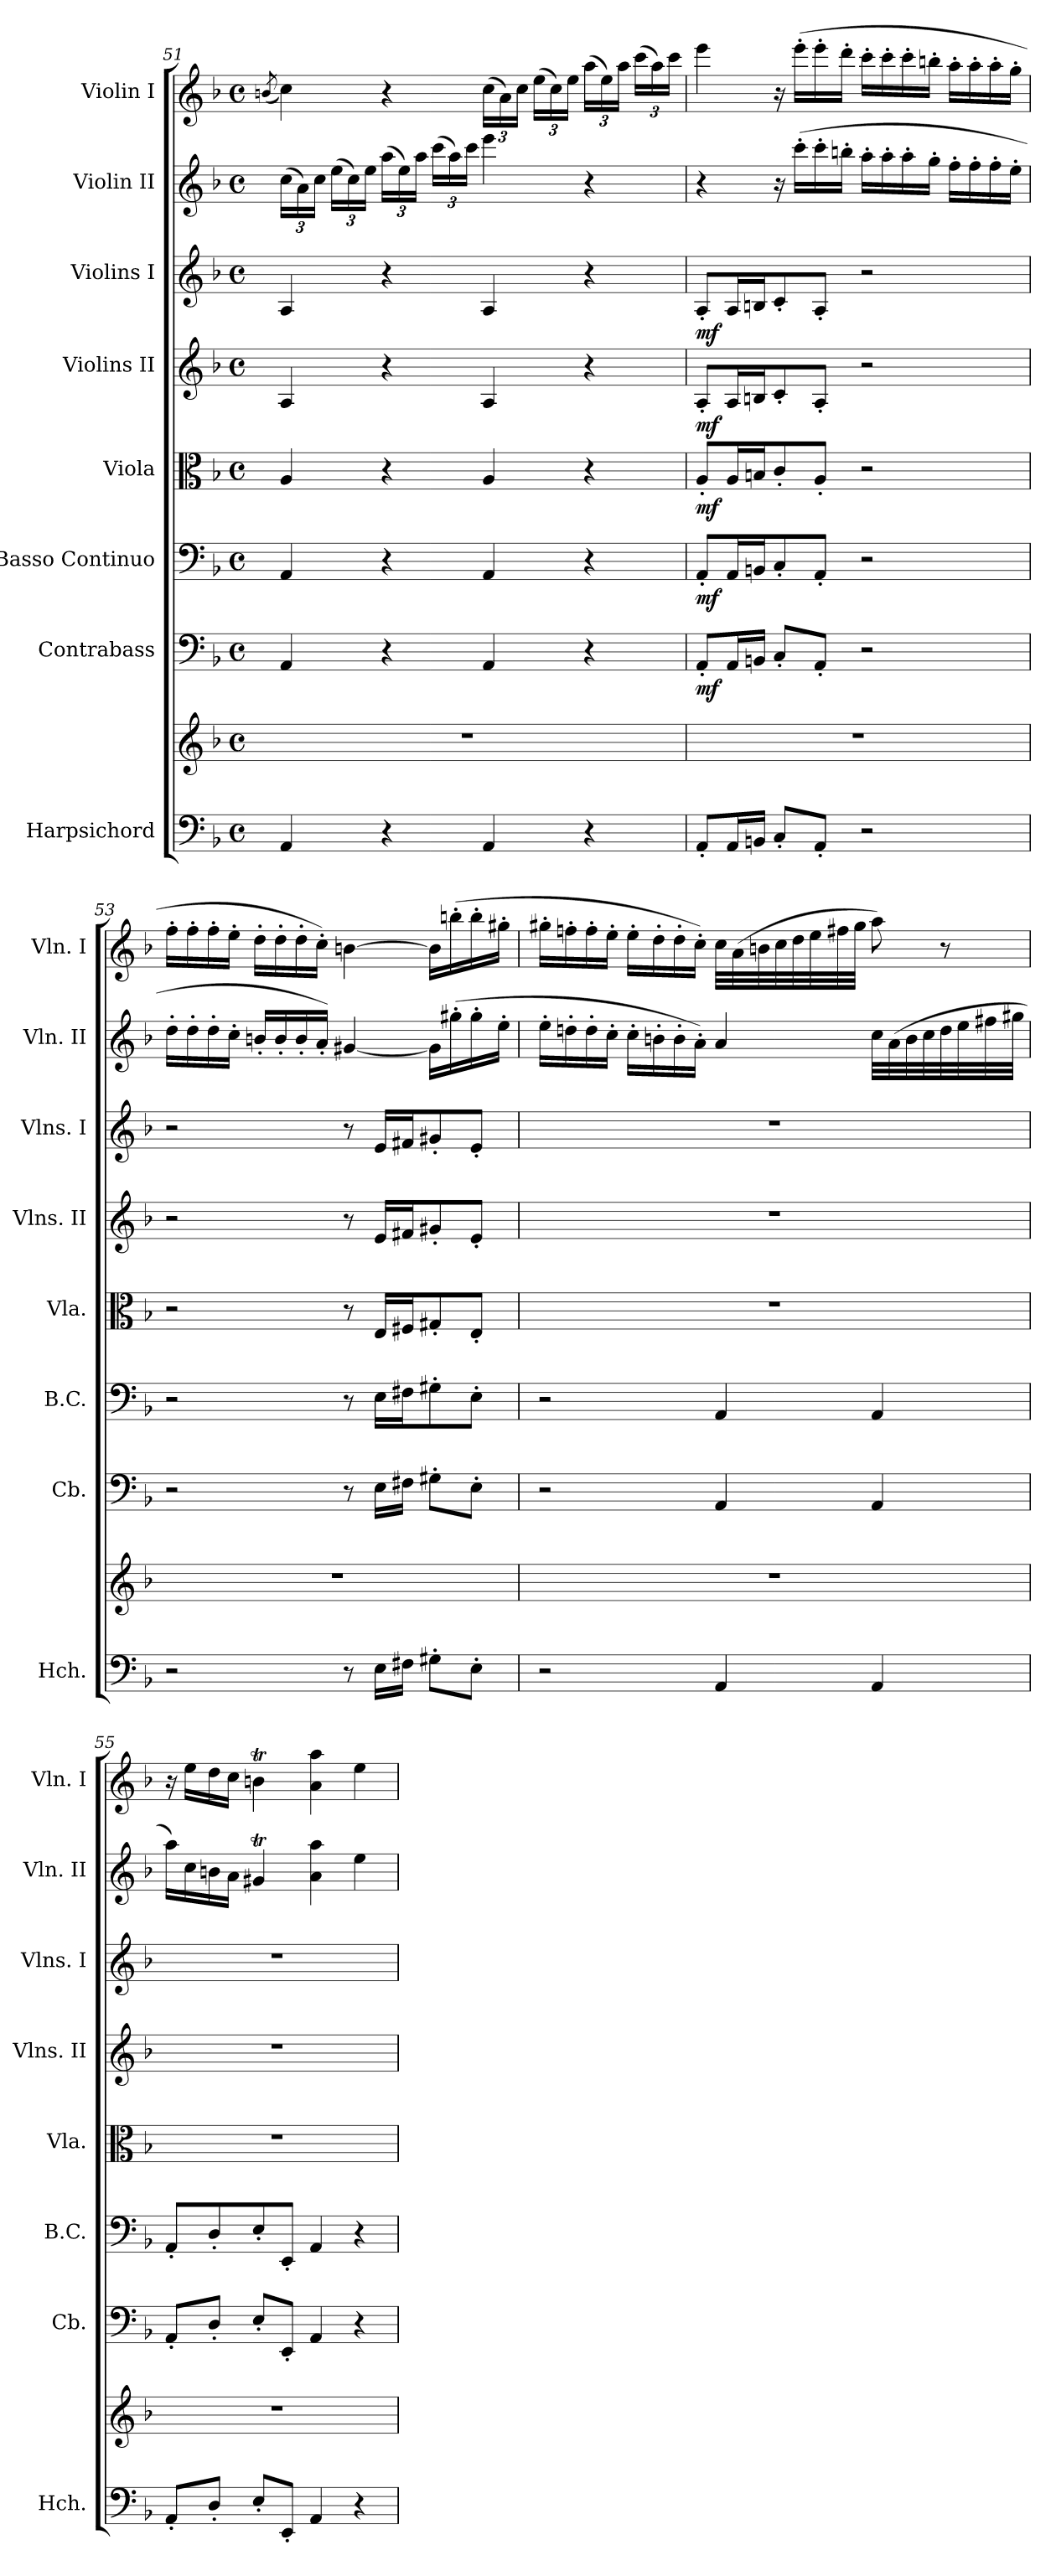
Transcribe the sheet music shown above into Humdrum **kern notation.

**kern	**kern	**kern	**dynam	**kern	**dynam	**kern	**dynam	**kern	**dynam	**kern	**dynam	**kern	**kern
*part8	*part8	*part7	*part7	*part6	*part6	*part5	*part5	*part4	*part4	*part3	*part3	*part2	*part1
*staff9	*staff8	*staff7	*staff7	*staff6	*staff6	*staff5	*staff5	*staff4	*staff4	*staff3	*staff3	*staff2	*staff1
*I"Harpsichord	*	*I"Contrabass	*	*I"Basso Continuo	*	*I"Viola	*	*I"Violins II	*	*I"Violins I	*	*I"Violin II	*I"Violin I
*I'Hch.	*	*I'Cb.	*	*I'B.C.	*	*I'Vla.	*	*I'Vlns. II	*	*I'Vlns. I	*	*I'Vln. II	*I'Vln. I
!!LO:LB:g=z
*clefF4	*clefG2	*clefF4	*	*clefF4	*	*clefC3	*	*clefG2	*	*clefG2	*	*clefG2	*clefG2
*	*	*ITrd7c12	*	*	*	*	*	*	*	*	*	*	*
*k[b-]	*k[b-]	*k[b-]	*	*k[b-]	*	*k[b-]	*	*k[b-]	*	*k[b-]	*	*k[b-]	*k[b-]
*M4/4	*M4/4	*M4/4	*	*M4/4	*	*M4/4	*	*M4/4	*	*M4/4	*	*M4/4	*M4/4
*met(c)	*met(c)	*met(c)	*	*met(c)	*	*met(c)	*	*met(c)	*	*met(c)	*	*met(c)	*met(c)
=51	=51	=51	=51	=51	=51	=51	=51	=51	=51	=51	=51	=51	=51
.	.	.	.	.	.	.	.	.	.	.	.	.	(<8qbn/
*	*	*	*	*	*	*	*	*	*	*	*	*Xbrackettup	*
4AA/	1r	4AAA/	.	4AA/	.	4A/	.	4A/	.	4A/	.	(>24cc\LL	4cc\)
.	.	.	.	.	.	.	.	.	.	.	.	24a\)	.
.	.	.	.	.	.	.	.	.	.	.	.	24cc\JJ	.
.	.	.	.	.	.	.	.	.	.	.	.	(>24ee\LL	.
.	.	.	.	.	.	.	.	.	.	.	.	24cc\)	.
.	.	.	.	.	.	.	.	.	.	.	.	24ee\JJ	.
4r	.	4r	.	4r	.	4r	.	4r	.	4r	.	(>24aa\LL	4r
.	.	.	.	.	.	.	.	.	.	.	.	24ee\)	.
.	.	.	.	.	.	.	.	.	.	.	.	24aa\JJ	.
.	.	.	.	.	.	.	.	.	.	.	.	(>24ccc\LL	.
.	.	.	.	.	.	.	.	.	.	.	.	24aa\)	.
.	.	.	.	.	.	.	.	.	.	.	.	24ccc\JJ	.
*	*	*	*	*	*	*	*	*	*	*	*	*	*Xbrackettup
4AA/	.	4AAA/	.	4AA/	.	4A/	.	4A/	.	4A/	.	4eee\	(>24cc\LL
.	.	.	.	.	.	.	.	.	.	.	.	.	24a\)
.	.	.	.	.	.	.	.	.	.	.	.	.	24cc\JJ
.	.	.	.	.	.	.	.	.	.	.	.	.	(>24ee\LL
.	.	.	.	.	.	.	.	.	.	.	.	.	24cc\)
.	.	.	.	.	.	.	.	.	.	.	.	.	24ee\JJ
4r	.	4r	.	4r	.	4r	.	4r	.	4r	.	4r	(>24aa\LL
.	.	.	.	.	.	.	.	.	.	.	.	.	24ee\)
.	.	.	.	.	.	.	.	.	.	.	.	.	24aa\JJ
.	.	.	.	.	.	.	.	.	.	.	.	.	(>24ccc\LL
.	.	.	.	.	.	.	.	.	.	.	.	.	24aa\)
.	.	.	.	.	.	.	.	.	.	.	.	.	24ccc\JJ
!!LO:PB:g=z
=52	=52	=52	=52	=52	=52	=52	=52	=52	=52	=52	=52	=52	=52
!	!	!	!LO:DY:b	!	!LO:DY:b	!	!LO:DY:b	!	!LO:DY:b	!	!LO:DY:b	!	!
8AA'/L	1r	8AAA'/L	mf	8AA'/L	mf	8A'/L	mf	8A'/L	mf	8A'/L	mf	4r	4eee\
16AA/L	.	16AAA/L	.	16AA/L	.	16A/L	.	16A/L	.	16A/L	.	.	.
16BBn/JJ	.	16BBBn/JJ	.	16BBn/J	.	16Bn/J	.	16Bn/J	.	16Bn/J	.	.	.
8C'/L	.	8CC'/L	.	8C'/	.	8c'/	.	8c'/	.	8c'/	.	16r	16r
.	.	.	.	.	.	.	.	.	.	.	.	(>16ccc'\LL	(>16eee'\LL
8AA'/J	.	8AAA'/J	.	8AA'/J	.	8A'/J	.	8A'/J	.	8A'/J	.	16ccc'\	16eee'\
.	.	.	.	.	.	.	.	.	.	.	.	16bbn'\JJ	16ddd'\JJ
2r	.	2r	.	2r	.	2r	.	2r	.	2r	.	16aa'\LL	16ccc'\LL
.	.	.	.	.	.	.	.	.	.	.	.	16aa'\	16ccc'\
.	.	.	.	.	.	.	.	.	.	.	.	16aa'\	16ccc'\
.	.	.	.	.	.	.	.	.	.	.	.	16gg'\JJ	16bbn'\JJ
.	.	.	.	.	.	.	.	.	.	.	.	16ff'\LL	16aa'\LL
.	.	.	.	.	.	.	.	.	.	.	.	16ff'\	16aa'\
.	.	.	.	.	.	.	.	.	.	.	.	16ff'\	16aa'\
.	.	.	.	.	.	.	.	.	.	.	.	16ee'\JJ	16gg'\JJ
=53	=53	=53	=53	=53	=53	=53	=53	=53	=53	=53	=53	=53	=53
2r	1r	2r	.	2r	.	2r	.	2r	.	2r	.	16dd'\LL	16ff'\LL
.	.	.	.	.	.	.	.	.	.	.	.	16dd'\	16ff'\
.	.	.	.	.	.	.	.	.	.	.	.	16dd'\	16ff'\
.	.	.	.	.	.	.	.	.	.	.	.	16cc'\JJ	16ee'\JJ
.	.	.	.	.	.	.	.	.	.	.	.	16bn'/LL	16dd'\LL
.	.	.	.	.	.	.	.	.	.	.	.	16b'/	16dd'\
.	.	.	.	.	.	.	.	.	.	.	.	16b'/	16dd'\
.	.	.	.	.	.	.	.	.	.	.	.	16a'/JJ)	16cc'\JJ)
8r	.	8r	.	8r	.	8r	.	8r	.	8r	.	[4g#X/	[4bn\
16E\LL	.	16EE\LL	.	16E\LL	.	16E/LL	.	16e/LL	.	16e/LL	.	.	.
16F#X\JJ	.	16FF#X\JJ	.	16F#X\J	.	16F#X/J	.	16f#X/J	.	16f#X/J	.	.	.
8G#X'\L	.	8GG#X'\L	.	8G#X'\	.	8G#X'/	.	8g#X'/	.	8g#X'/	.	16g#\LL]	16b\LL]
.	.	.	.	.	.	.	.	.	.	.	.	(>16gg#X'\	(>16bbn'\
8E'\J	.	8EE'\J	.	8E'\J	.	8E'/J	.	8e'/J	.	8e'/J	.	16gg#'\	16bb'\
.	.	.	.	.	.	.	.	.	.	.	.	16ee'\JJ	16gg#X'\JJ
!!LO:LB:g=z
=54	=54	=54	=54	=54	=54	=54	=54	=54	=54	=54	=54	=54	=54
2r	1r	2r	.	2r	.	1r	.	1r	.	1r	.	16ee'\LL	16gg#X'\LL
.	.	.	.	.	.	.	.	.	.	.	.	16ddni'\	16ffni'\
.	.	.	.	.	.	.	.	.	.	.	.	16dd'\	16ff'\
.	.	.	.	.	.	.	.	.	.	.	.	16cc'\JJ	16ee'\JJ
.	.	.	.	.	.	.	.	.	.	.	.	16cc'\LL	16ee'\LL
.	.	.	.	.	.	.	.	.	.	.	.	16bn'\	16dd'\
.	.	.	.	.	.	.	.	.	.	.	.	16b'\	16dd'\
.	.	.	.	.	.	.	.	.	.	.	.	16a'\JJ)	16cc'\JJ)
4AA/	.	4AAA/	.	4AA/	.	.	.	.	.	.	.	4a/	32cc\LLL
.	.	.	.	.	.	.	.	.	.	.	.	.	(>32a\
.	.	.	.	.	.	.	.	.	.	.	.	.	32bn\
.	.	.	.	.	.	.	.	.	.	.	.	.	32cc\
.	.	.	.	.	.	.	.	.	.	.	.	.	32dd\
.	.	.	.	.	.	.	.	.	.	.	.	.	32ee\
.	.	.	.	.	.	.	.	.	.	.	.	.	32ff#X\
.	.	.	.	.	.	.	.	.	.	.	.	.	32gg#\JJJ
4AA/	.	4AAA/	.	4AA/	.	.	.	.	.	.	.	32cc\LLL	8aa\)
.	.	.	.	.	.	.	.	.	.	.	.	(>32a\	.
.	.	.	.	.	.	.	.	.	.	.	.	32b\	.
.	.	.	.	.	.	.	.	.	.	.	.	32cc\	.
.	.	.	.	.	.	.	.	.	.	.	.	32dd\	8r
.	.	.	.	.	.	.	.	.	.	.	.	32ee\	.
.	.	.	.	.	.	.	.	.	.	.	.	32ff#X\	.
.	.	.	.	.	.	.	.	.	.	.	.	32gg#X\JJJ	.
=55	=55	=55	=55	=55	=55	=55	=55	=55	=55	=55	=55	=55	=55
8AA'/L	1r	8AAA'/L	.	8AA'/L	.	1r	.	1r	.	1r	.	16aa\LL)	16r
.	.	.	.	.	.	.	.	.	.	.	.	16cc\	16ee\LL
8D'/J	.	8DD'/J	.	8D'/	.	.	.	.	.	.	.	16bn\	16dd\
.	.	.	.	.	.	.	.	.	.	.	.	16a\JJ	16cc\JJ
8E'/L	.	8EE'/L	.	8E'/	.	.	.	.	.	.	.	4g#Xt/	4bnt\
8EE'/J	.	8EEE'/J	.	8EE'/J	.	.	.	.	.	.	.	.	.
4AA/	.	4AAA/	.	4AA/	.	.	.	.	.	.	.	4a\ 4aa\	4a\ 4aa\
4r	.	4r	.	4r	.	.	.	.	.	.	.	4ee\	4ee\
=	=	=	=	=	=	=	=	=	=	=	=	=	=
*-	*-	*-	*-	*-	*-	*-	*-	*-	*-	*-	*-	*-	*-
